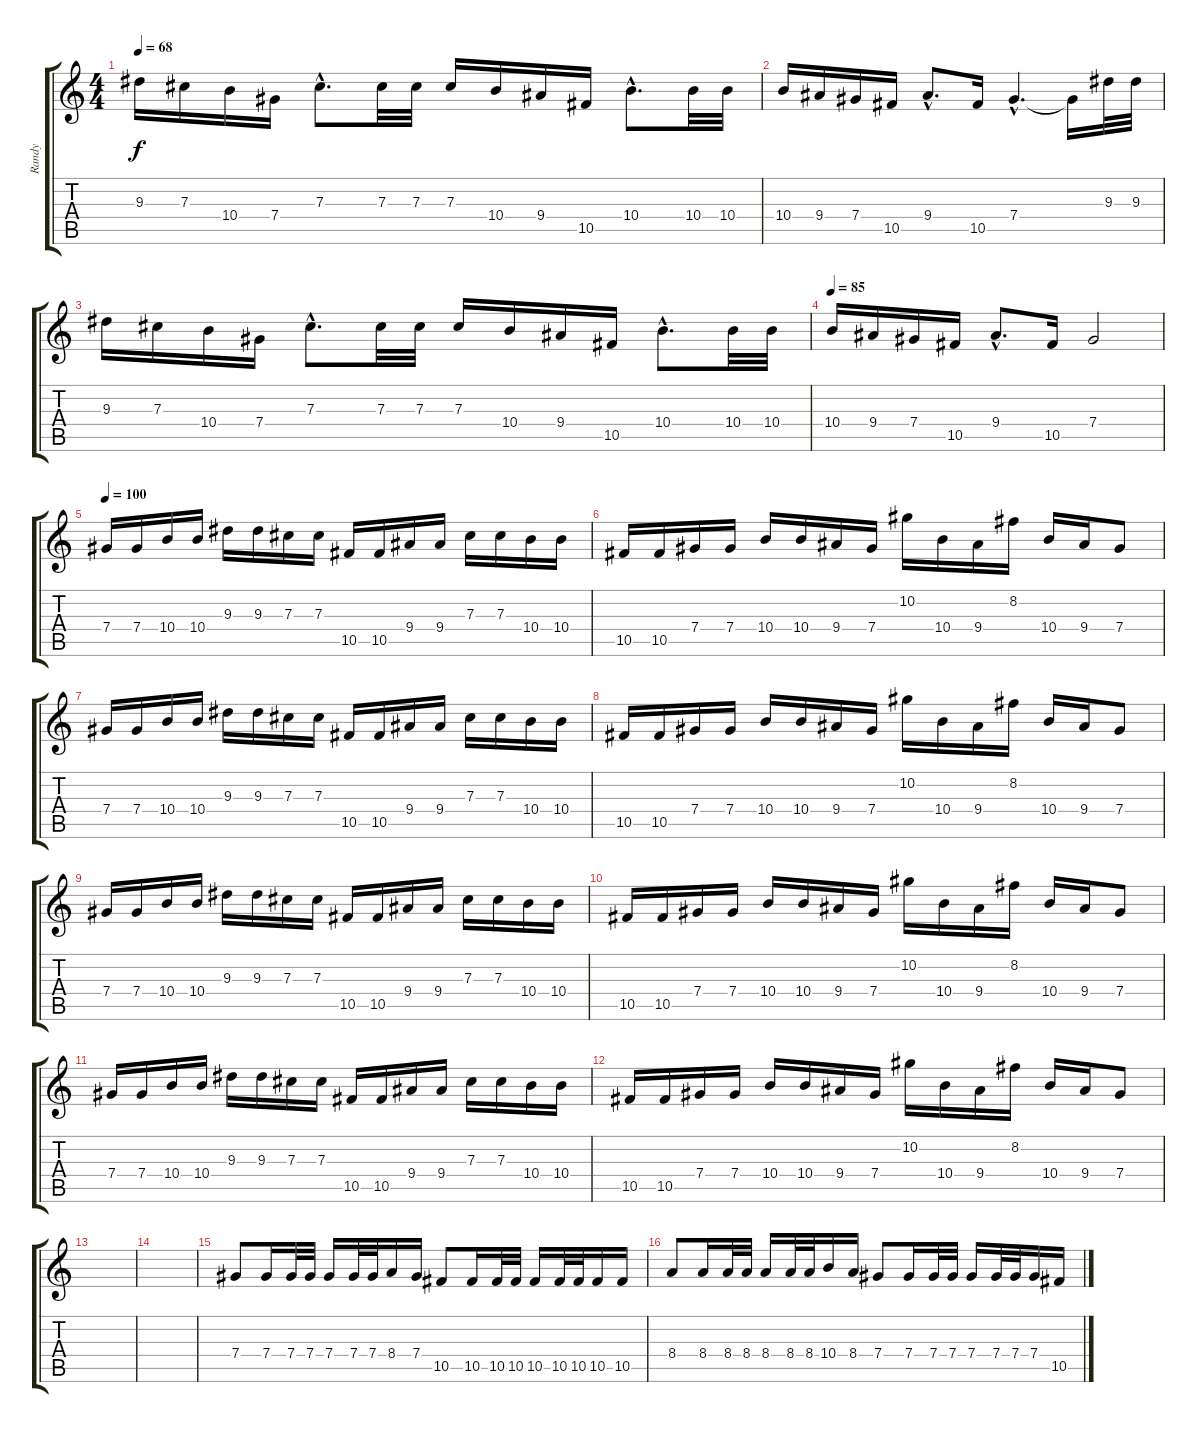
\track ("Randy" "Randy") {instrument distortionguitar}
\staff {score tabs}
\tuning (Eb4 Bb3 Gb3 Db3 Ab2 Eb2) {hide}
\ts (4 4)
\tempo 68
\clef g2
\ks c
9.3.16{dy f} 7.3.16 10.4.16 7.4.16 7.3{hac}.8{d} 7.3.32 7.3.32 7.3.16 10.4.16 9.4.16 10.5.16 10.4{hac}.8{d} 10.4.32 10.4.32 |
10.4.16 9.4.16 7.4.16 10.5.16 9.4{hac}.8{d} 10.5.16 7.4{hac}.4{d} 7.4{t}.16 9.3.32 9.3.32 |
9.3.16 7.3.16 10.4.16 7.4.16 7.3{hac}.8{d} 7.3.32 7.3.32 7.3.16 10.4.16 9.4.16 10.5.16 10.4{hac}.8{d} 10.4.32 10.4.32 |
\tempo 85
10.4.16 9.4.16 7.4.16 10.5.16 9.4{hac}.8{d} 10.5.16 7.4.2 |
\tempo 100
7.4.16 7.4.16 10.4.16 10.4.16 9.3.16 9.3.16 7.3.16 7.3.16 10.5.16 10.5.16 9.4.16 9.4.16 7.3.16 7.3.16 10.4.16 10.4.16 |
10.5.16 10.5.16 7.4.16 7.4.16 10.4.16 10.4.16 9.4.16 7.4.16 10.2.16 10.4.16 9.4.16 8.2.16 10.4.16 9.4.16 7.4.8 |
7.4.16 7.4.16 10.4.16 10.4.16 9.3.16 9.3.16 7.3.16 7.3.16 10.5.16 10.5.16 9.4.16 9.4.16 7.3.16 7.3.16 10.4.16 10.4.16 |
10.5.16 10.5.16 7.4.16 7.4.16 10.4.16 10.4.16 9.4.16 7.4.16 10.2.16 10.4.16 9.4.16 8.2.16 10.4.16 9.4.16 7.4.8 |
7.4.16 7.4.16 10.4.16 10.4.16 9.3.16 9.3.16 7.3.16 7.3.16 10.5.16 10.5.16 9.4.16 9.4.16 7.3.16 7.3.16 10.4.16 10.4.16 |
10.5.16 10.5.16 7.4.16 7.4.16 10.4.16 10.4.16 9.4.16 7.4.16 10.2.16 10.4.16 9.4.16 8.2.16 10.4.16 9.4.16 7.4.8 |
7.4.16 7.4.16 10.4.16 10.4.16 9.3.16 9.3.16 7.3.16 7.3.16 10.5.16 10.5.16 9.4.16 9.4.16 7.3.16 7.3.16 10.4.16 10.4.16 |
10.5.16 10.5.16 7.4.16 7.4.16 10.4.16 10.4.16 9.4.16 7.4.16 10.2.16 10.4.16 9.4.16 8.2.16 10.4.16 9.4.16 7.4.8 |
|
|
7.4.8 7.4.16 7.4.32 7.4.32 7.4.16 7.4.32 7.4.32 8.4.16 7.4.16 10.5.8 10.5.16 10.5.32 10.5.32 10.5.16 10.5.32 10.5.32 10.5.16 10.5.16 |
8.4.8 8.4.16 8.4.32 8.4.32 8.4.16 8.4.32 8.4.32 10.4.16 8.4.16 7.4.8 7.4.16 7.4.32 7.4.32 7.4.16 7.4.32 7.4.32 7.4.16 10.5.16
